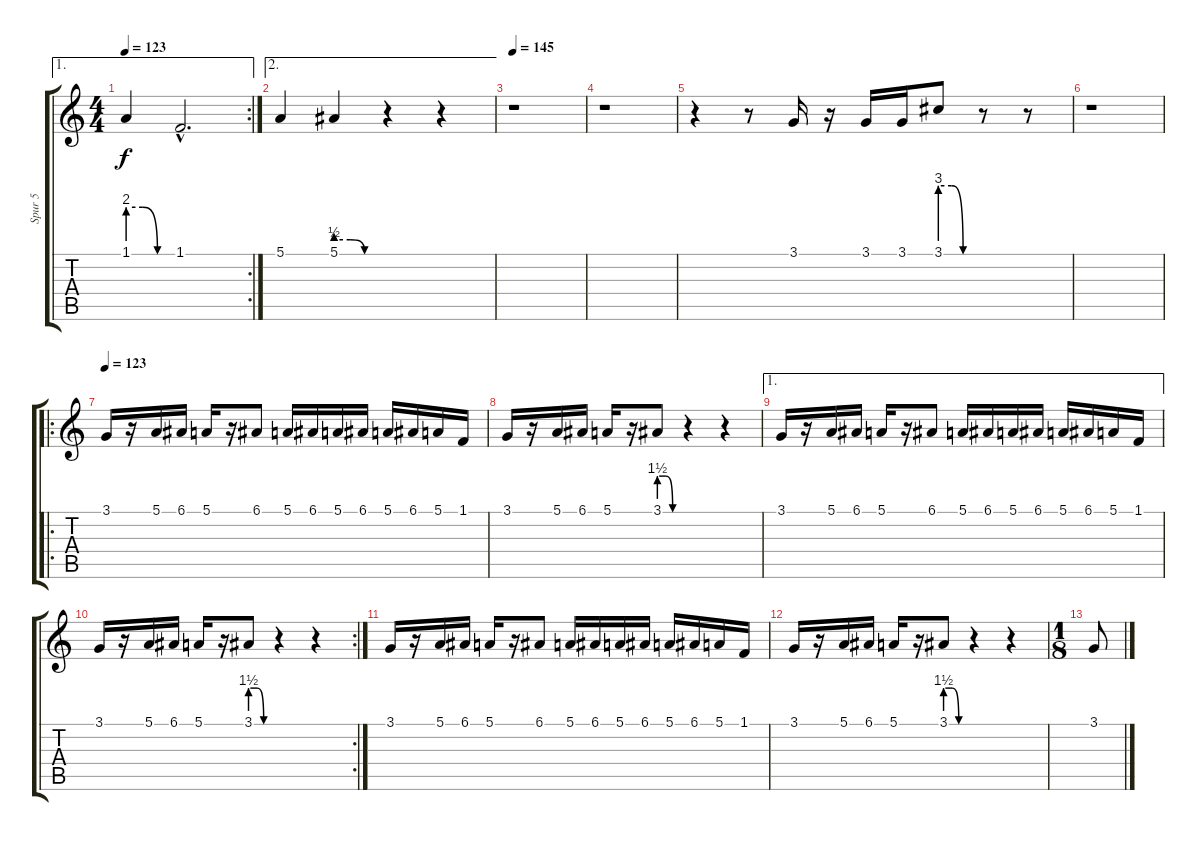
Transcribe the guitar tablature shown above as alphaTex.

\track ("Spur 5" "Spur 5") {instrument trumpet}
\staff {score tabs}
\tuning (E4 B3 G3 D3 A2 E2) {hide}
\ae 1
\rc 2
\ts (4 4)
\tempo 123
\clef g2
\ks c
1.1{be (custom 0 8 20 8 40 0 60 0)}.4{dy f} 1.1{hac}.2{d} |
\ae 2
5.1.4 5.1{be (custom 0 2 20 2 40 0 60 0)}.4 r.4 r.4 |
\tempo 145
r.1 |
r.1 |
r.4 r.8 3.1.16 r.16 3.1.16 3.1.16 3.1{be (custom 0 12 20 12 40 0 60 0)}.8 r.8 r.8 |
r.1 |
\ro
\tempo 123
3.1.16 r.16 5.1.16 6.1.16 5.1.16 r.16 6.1.8 5.1.16 6.1.16 5.1.16 6.1.16 5.1.16 6.1.16 5.1.16 1.1.16 |
3.1.16 r.16 5.1.16 6.1.16 5.1.16 r.16 3.1{be (custom 0 6 20 6 40 0 60 0)}.8 r.4 r.4 |
\ae 1
3.1.16 r.16 5.1.16 6.1.16 5.1.16 r.16 6.1.8 5.1.16 6.1.16 5.1.16 6.1.16 5.1.16 6.1.16 5.1.16 1.1.16 |
\rc 2
3.1.16 r.16 5.1.16 6.1.16 5.1.16 r.16 3.1{be (custom 0 6 20 6 40 0 60 0)}.8 r.4 r.4 |
3.1.16 r.16 5.1.16 6.1.16 5.1.16 r.16 6.1.8 5.1.16 6.1.16 5.1.16 6.1.16 5.1.16 6.1.16 5.1.16 1.1.16 |
3.1.16 r.16 5.1.16 6.1.16 5.1.16 r.16 3.1{be (custom 0 6 20 6 40 0 60 0)}.8 r.4 r.4 |
\ts (1 8)
3.1.8
